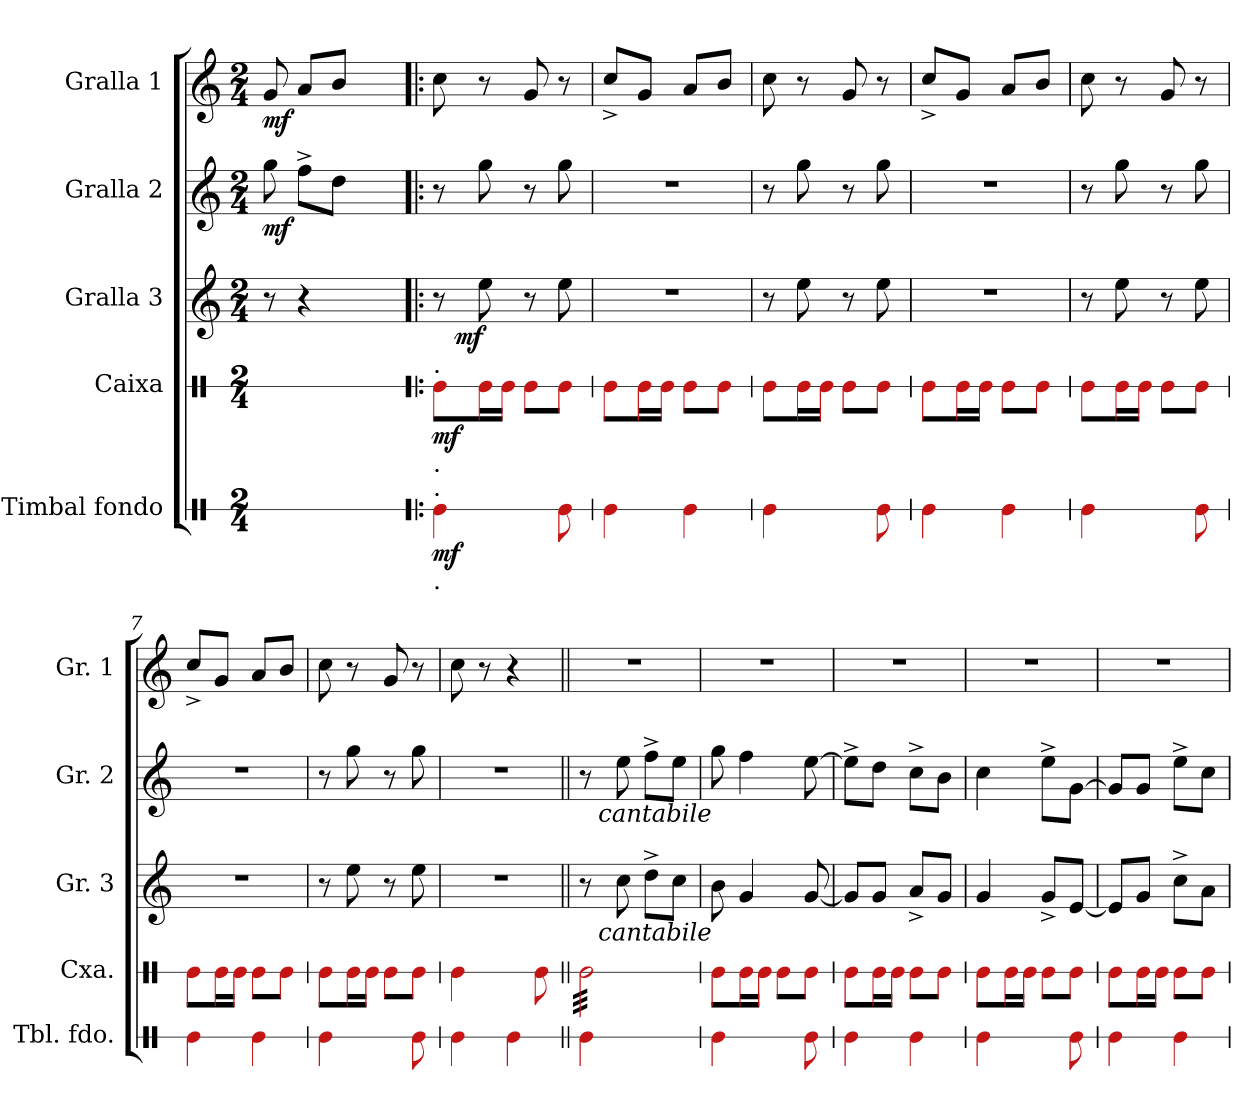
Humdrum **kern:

**kern	**dynam	**kern	**dynam	**kern	**dynam	**kern	**dynam	**kern	**dynam
*part5	*part5	*part4	*part4	*part3	*part3	*part2	*part2	*part1	*part1
*staff5	*staff5	*staff4	*staff4	*staff3	*staff3	*staff2	*staff2	*staff1	*staff1
*I"Timbal fondo	*	*I"Caixa	*	*I"Gralla 3	*	*I"Gralla 2	*	*I"Gralla 1	*
*I'Tbl. fdo.	*	*I'Cxa.	*	*I'Gr. 3	*	*I'Gr. 2	*	*I'Gr. 1	*
*stria1	*	*stria1	*	*	*	*	*	*	*
*clefX	*	*clefX	*	*clefG2	*	*clefG2	*	*clefG2	*
*k[]	*	*k[]	*	*k[]	*	*k[]	*	*k[]	*
*M2/4	*	*M2/4	*	*M2/4	*	*M2/4	*	*M2/4	*
*MM80	*	*MM80	*	*MM80	*	*MM80	*	*MM80	*
=1	=1	=1	=1	=1	=1	=1	=1	=1	=1
!	!	!	!	!	!	!	!LO:DY:b	!	!LO:DY:b
2ryy	.	2ryy	.	8r	.	8gg\	mf	8g/	mf
.	.	.	.	4r	.	8ff^\L	.	8a/L	.
.	.	.	.	.	.	8dd\J	.	8b/J	.
.	.	.	.	8ryy	.	8ryy	.	8ryy	.
=2!|:	=2!|:	=2!|:	=2!|:	=2!|:	=2!|:	=2!|:	=2!|:	=2!|:	=2!|:
!	!	!LO:TX:b:t=.	!	!	!	!	!	!	!
!	!	!LO:TX:a:t=.	!	!	!	!	!	!	!
!LO:TX:b:t=.	!	!	!	!	!	!	!	!	!
!LO:TX:a:t=.	!	!	!	!	!	!	!	!	!
!	!LO:DY:b	!	!LO:DY:b	!	!	!	!	!	!
*	*	*	*	*^	*	*	*	*	*
4e\	mf	8e\L	mf	8r	16ryy	.	8r	.	8cc\	.
!	!	!	!	!	!	!LO:DY:b	!	!	!	!
.	.	.	.	.	4..ryy	mf	.	.	.	.
.	.	16e\L	.	8ee\	.	.	8gg\	.	8r	.
.	.	16e\JJ	.	.	.	.	.	.	.	.
8ryy	.	8e\L	.	8r	.	.	8r	.	8g/	.
8e\	.	8e\J	.	8ee\	.	.	8gg\	.	8r	.
*	*	*	*	*v	*v	*	*	*	*	*
=3	=3	=3	=3	=3	=3	=3	=3	=3	=3
4e\	.	8e\L	.	2r	.	2r	.	8cc^/L	.
.	.	16e\L	.	.	.	.	.	8g/J	.
.	.	16e\JJ	.	.	.	.	.	.	.
4e\	.	8e\L	.	.	.	.	.	8a/L	.
.	.	8e\J	.	.	.	.	.	8b/J	.
=4	=4	=4	=4	=4	=4	=4	=4	=4	=4
4e\	.	8e\L	.	8r	.	8r	.	8cc\	.
.	.	16e\L	.	8ee\	.	8gg\	.	8r	.
.	.	16e\JJ	.	.	.	.	.	.	.
8ryy	.	8e\L	.	8r	.	8r	.	8g/	.
8e\	.	8e\J	.	8ee\	.	8gg\	.	8r	.
=5	=5	=5	=5	=5	=5	=5	=5	=5	=5
4e\	.	8e\L	.	2r	.	2r	.	8cc^/L	.
.	.	16e\L	.	.	.	.	.	8g/J	.
.	.	16e\JJ	.	.	.	.	.	.	.
4e\	.	8e\L	.	.	.	.	.	8a/L	.
.	.	8e\J	.	.	.	.	.	8b/J	.
=6	=6	=6	=6	=6	=6	=6	=6	=6	=6
4e\	.	8e\L	.	8r	.	8r	.	8cc\	.
.	.	16e\L	.	8ee\	.	8gg\	.	8r	.
.	.	16e\JJ	.	.	.	.	.	.	.
8ryy	.	8e\L	.	8r	.	8r	.	8g/	.
8e\	.	8e\J	.	8ee\	.	8gg\	.	8r	.
=7	=7	=7	=7	=7	=7	=7	=7	=7	=7
4e\	.	8e\L	.	2r	.	2r	.	8cc^/L	.
.	.	16e\L	.	.	.	.	.	8g/J	.
.	.	16e\JJ	.	.	.	.	.	.	.
4e\	.	8e\L	.	.	.	.	.	8a/L	.
.	.	8e\J	.	.	.	.	.	8b/J	.
!!LO:LB:g=z
=8	=8	=8	=8	=8	=8	=8	=8	=8	=8
4e\	.	8e\L	.	8r	.	8r	.	8cc\	.
.	.	16e\L	.	8ee\	.	8gg\	.	8r	.
.	.	16e\JJ	.	.	.	.	.	.	.
8ryy	.	8e\L	.	8r	.	8r	.	8g/	.
8e\	.	8e\J	.	8ee\	.	8gg\	.	8r	.
=9	=9	=9	=9	=9	=9	=9	=9	=9	=9
4e\	.	4e\	.	2r	.	2r	.	8cc\	.
.	.	.	.	.	.	.	.	8r	.
4e\	.	8ryy	.	.	.	.	.	4r	.
.	.	8e\	.	.	.	.	.	.	.
=10||	=10||	=10||	=10||	=10||	=10||	=10||	=10||	=10||	=10||
*	*	*	*	*^	*	*^	*	*	*
*	*	*tremolo	*	*	*	*	*	*	*	*	*
4e\	.	32e\LLL	.	8r	16ryy	.	8r	16ryy	.	2r	.
.	.	32e\	.	.	.	.	.	.	.	.	.
!	!	!	!	!	!	!	!	!LO:TX:b:i:t=cantabile	!	!	!
!	!	!	!	!	!LO:TX:b:i:t=cantabile	!	!	!	!	!	!
.	.	32e\	.	.	4..ryy	.	.	4..ryy	.	.	.
.	.	32e\	.	.	.	.	.	.	.	.	.
.	.	32e\	.	8cc\	.	.	8ee\	.	.	.	.
.	.	32e\	.	.	.	.	.	.	.	.	.
.	.	32e\	.	.	.	.	.	.	.	.	.
.	.	32e\	.	.	.	.	.	.	.	.	.
4ryy	.	32e\	.	8dd^\L	.	.	8ff^\L	.	.	.	.
.	.	32e\	.	.	.	.	.	.	.	.	.
.	.	32e\	.	.	.	.	.	.	.	.	.
.	.	32e\	.	.	.	.	.	.	.	.	.
.	.	32e\	.	8cc\J	.	.	8ee\J	.	.	.	.
.	.	32e\	.	.	.	.	.	.	.	.	.
.	.	32e\	.	.	.	.	.	.	.	.	.
.	.	32e\JJJ	.	.	.	.	.	.	.	.	.
*	*	*Xtremolo	*	*	*	*	*	*	*	*	*
*	*	*	*	*v	*v	*	*	*	*	*	*
*	*	*	*	*	*	*v	*v	*	*	*
=11	=11	=11	=11	=11	=11	=11	=11	=11	=11
4e\	.	8e\L	.	8b\	.	8gg\	.	2r	.
.	.	16e\L	.	4g/	.	4ff\	.	.	.
.	.	16e\JJ	.	.	.	.	.	.	.
8ryy	.	8e\L	.	.	.	.	.	.	.
8e\	.	8e\J	.	[8g/	.	[8ee\	.	.	.
=12	=12	=12	=12	=12	=12	=12	=12	=12	=12
4e\	.	8e\L	.	8g/L]	.	8ee^\L]	.	2r	.
.	.	16e\L	.	8g/J	.	8dd\J	.	.	.
.	.	16e\JJ	.	.	.	.	.	.	.
4e\	.	8e\L	.	8a^/L	.	8cc^\L	.	.	.
.	.	8e\J	.	8g/J	.	8b\J	.	.	.
=13	=13	=13	=13	=13	=13	=13	=13	=13	=13
4e\	.	8e\L	.	4g/	.	4cc\	.	2r	.
.	.	16e\L	.	.	.	.	.	.	.
.	.	16e\JJ	.	.	.	.	.	.	.
8ryy	.	8e\L	.	8g^/L	.	8ee^\L	.	.	.
8e\	.	8e\J	.	[8e/J	.	[8g\J	.	.	.
=14	=14	=14	=14	=14	=14	=14	=14	=14	=14
4e\	.	8e\L	.	8e/L]	.	8g/L]	.	2r	.
.	.	16e\L	.	8g/J	.	8g/J	.	.	.
.	.	16e\JJ	.	.	.	.	.	.	.
4e\	.	8e\L	.	8cc^\L	.	8ee^\L	.	.	.
.	.	8e\J	.	8a\J	.	8cc\J	.	.	.
=	=	=	=	=	=	=	=	=	=
*-	*-	*-	*-	*-	*-	*-	*-	*-	*-
